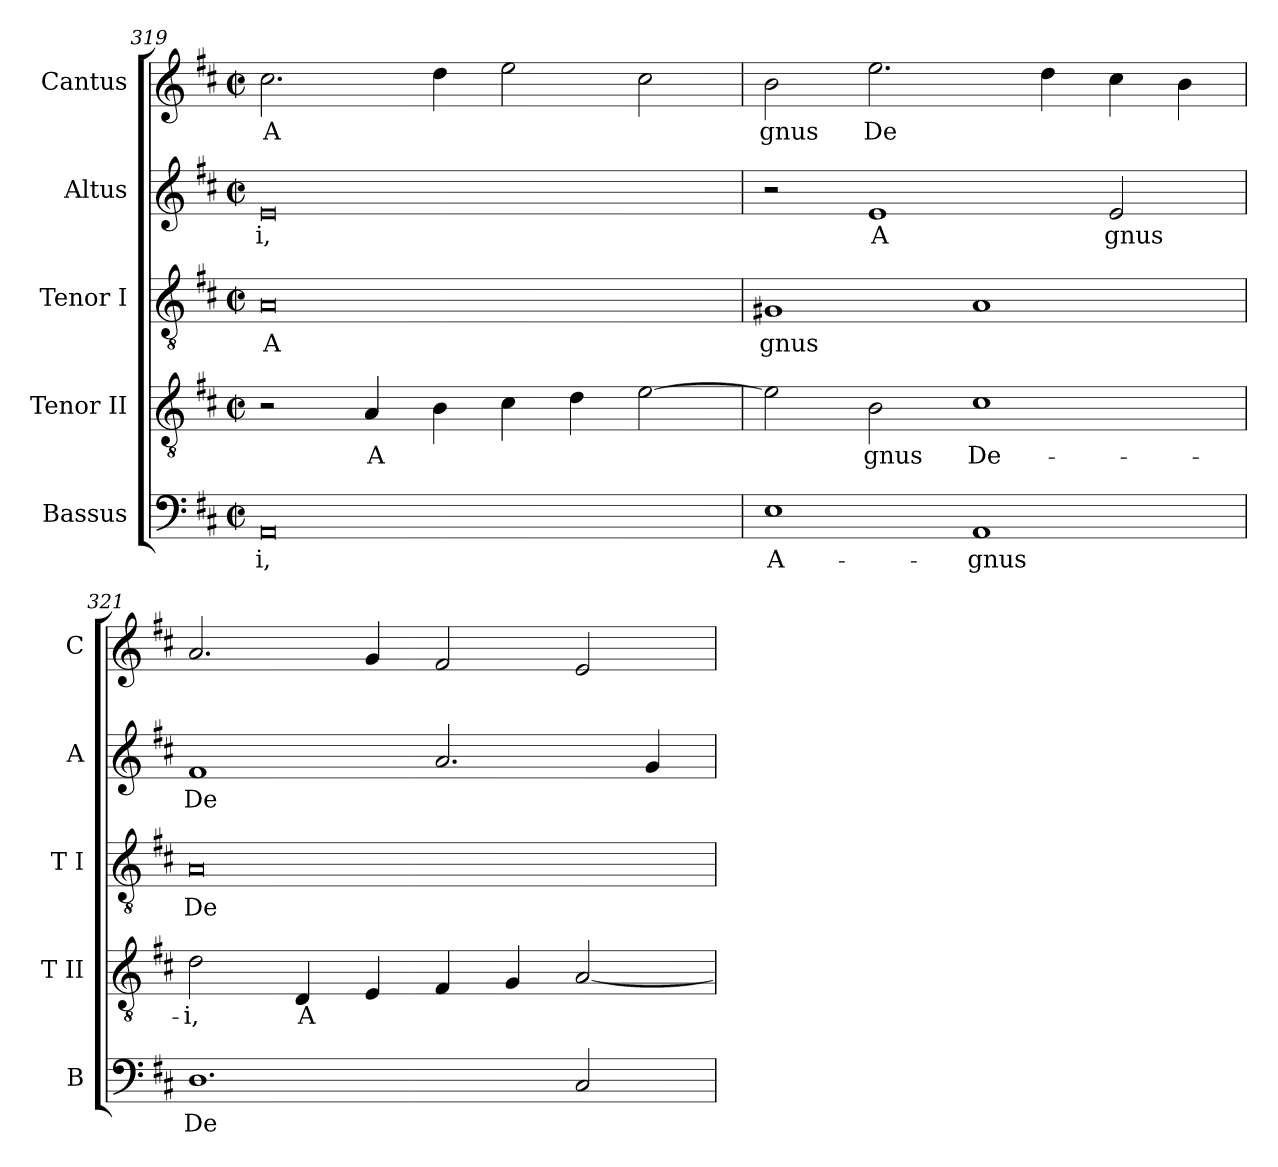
**kern	**text	**kern	**text	**kern	**text	**kern	**text	**kern	**text
*part5	*part5	*part4	*part4	*part3	*part3	*part2	*part2	*part1	*part1
*staff5	*staff5	*staff4	*staff4	*staff3	*staff3	*staff2	*staff2	*staff1	*staff1
*I"Bassus	*	*I"Tenor II	*	*I"Tenor I	*	*I"Altus	*	*I"Cantus	*
*I'B	*	*I'T II	*	*I'T I	*	*I'A	*	*I'C	*
*clefF4	*	*clefGv2	*	*clefGv2	*	*clefG2	*	*clefG2	*
*k[f#c#]	*	*k[f#c#]	*	*k[f#c#]	*	*k[f#c#]	*	*k[f#c#]	*
*D:	*	*D:	*	*D:	*	*D:	*	*D:	*
*M2/2	*	*M2/2	*	*M2/2	*	*M2/2	*	*M2/2	*
*met(c|)	*	*met(c|)	*	*met(c|)	*	*met(c|)	*	*met(c|)	*
=319	=319	=319	=319	=319	=319	=319	=319	=319	=319
!	!LO:LY:b:cj	!	!	!	!LO:LY:b:cj	!	!LO:LY:b:cj	!	!LO:LY:b:cj
0AA	i,	2r	.	0A	A	0e	i,	2.cc#\	A
!	!	!	!LO:LY:b:cj	!	!	!	!	!	!
.	.	4A/	A	.	.	.	.	.	.
!	!	!	!LO:LY:b:cj	!	!	!	!	!	!LO:LY:b:cj
.	.	4B\	.	.	.	.	.	4dd\	.
!	!	!	!LO:LY:b:cj	!	!	!	!	!	!LO:LY:b:cj
.	.	4c#\	.	.	.	.	.	2ee\	.
!	!	!	!LO:LY:b:cj	!	!	!	!	!	!
.	.	4d\	.	.	.	.	.	.	.
!	!	!	!LO:LY:b:cj	!	!	!	!	!	!LO:LY:b:cj
.	.	[<2e\	.	.	.	.	.	2cc#\	.
!!LO:LB:g=z
=320	=320	=320	=320	=320	=320	=320	=320	=320	=320
!	!LO:LY:b:cj	!	!LO:LY:b:cj	!	!LO:LY:b:cj	!	!	!	!LO:LY:b:cj
1E	A-	2e\]	.	1G#X	gnus	2r	.	2b\	gnus
!	!	!	!LO:LY:b:cj	!	!	!	!LO:LY:b:cj	!	!LO:LY:b:cj
.	.	2B\	gnus	.	.	1e	A	2.ee\	De
!	!LO:LY:b:cj	!	!LO:LY:b:cj	!	!LO:LY:b:cj	!	!	!	!
1AA	-gnus	1c#	De-	1A	.	.	.	.	.
!	!	!	!	!	!	!	!	!	!LO:LY:b:cj
.	.	.	.	.	.	.	.	4dd\	.
!	!	!	!	!	!	!	!LO:LY:b:cj	!	!LO:LY:b:cj
.	.	.	.	.	.	2e/	gnus	4cc#\	.
!	!	!	!	!	!	!	!	!	!LO:LY:b:cj
.	.	.	.	.	.	.	.	4b\	.
=321	=321	=321	=321	=321	=321	=321	=321	=321	=321
!	!LO:LY:b:cj	!	!LO:LY:b:cj	!	!LO:LY:b:cj	!	!LO:LY:b:cj	!	!LO:LY:b:cj
1.D	De-	2d\	-i,	0A	De	1f#	De	2.a/	.
!	!	!	!LO:LY:b:cj	!	!	!	!	!	!
.	.	4D/	A-	.	.	.	.	.	.
!	!	!	!LO:LY:b:cj	!	!	!	!	!	!LO:LY:b:cj
.	.	4E/	--	.	.	.	.	4g/	.
!	!	!	!LO:LY:b:cj	!	!	!	!LO:LY:b:cj	!	!LO:LY:b:cj
.	.	4F#/	--	.	.	2.a/	.	2f#/	.
!	!	!	!LO:LY:b:cj	!	!	!	!	!	!
.	.	4G/	--	.	.	.	.	.	.
!	!LO:LY:b:cj	!	!LO:LY:b:cj	!	!	!	!	!	!LO:LY:b:cj
2C#/	--	[<2A/	--	.	.	.	.	2e/	.
!	!	!	!	!	!	!	!LO:LY:b:cj	!	!
.	.	.	.	.	.	4g/	.	.	.
=	=	=	=	=	=	=	=	=	=
*-	*-	*-	*-	*-	*-	*-	*-	*-	*-
